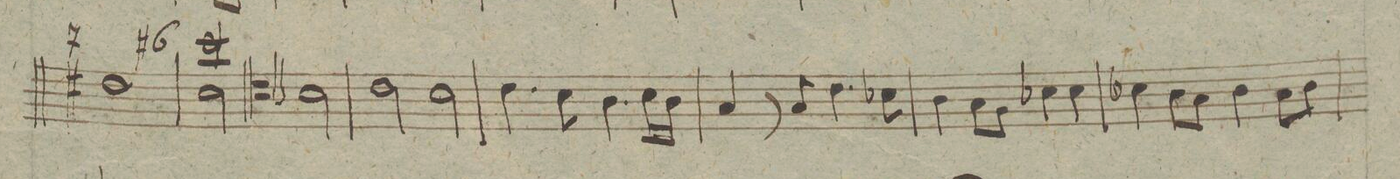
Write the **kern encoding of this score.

**kern	**fba	**dynam
*I"Organo	*	*
*clefF4	*	*
*k[]	*	*
*met(c|)	*	*
*M2/2	*	*
1F#X\	7	.
.	#6	.
=164	=164	=164
*^	*	*
2e/	2E\	.	.
*v	*v	*	*
*clefC4	*	*
2B\	.	.
=165	=165	=165
2c\	.	.
2B\	.	.
=166	=166	=166
4.c\	.	.
8B\	.	.
4.A\	.	.
16B\LL	.	.
16A\JJ	.	.
=167	=167	=167
4G/	.	.
8r	.	.
8G/	.	.
4.c\	.	.
8B-X\	.	.
=168	=168	=168
4A\	.	.
8G\L	.	.
8F\J	.	.
4B-X\	.	.
4B-\	.	.
=169	=169	=169
4B-X\	.	.
8A\L	.	.
8G\J	.	.
4A\	.	.
8G\L	.	.
8A\J	.	.
=170	=170	=170
*-	*-	*-
